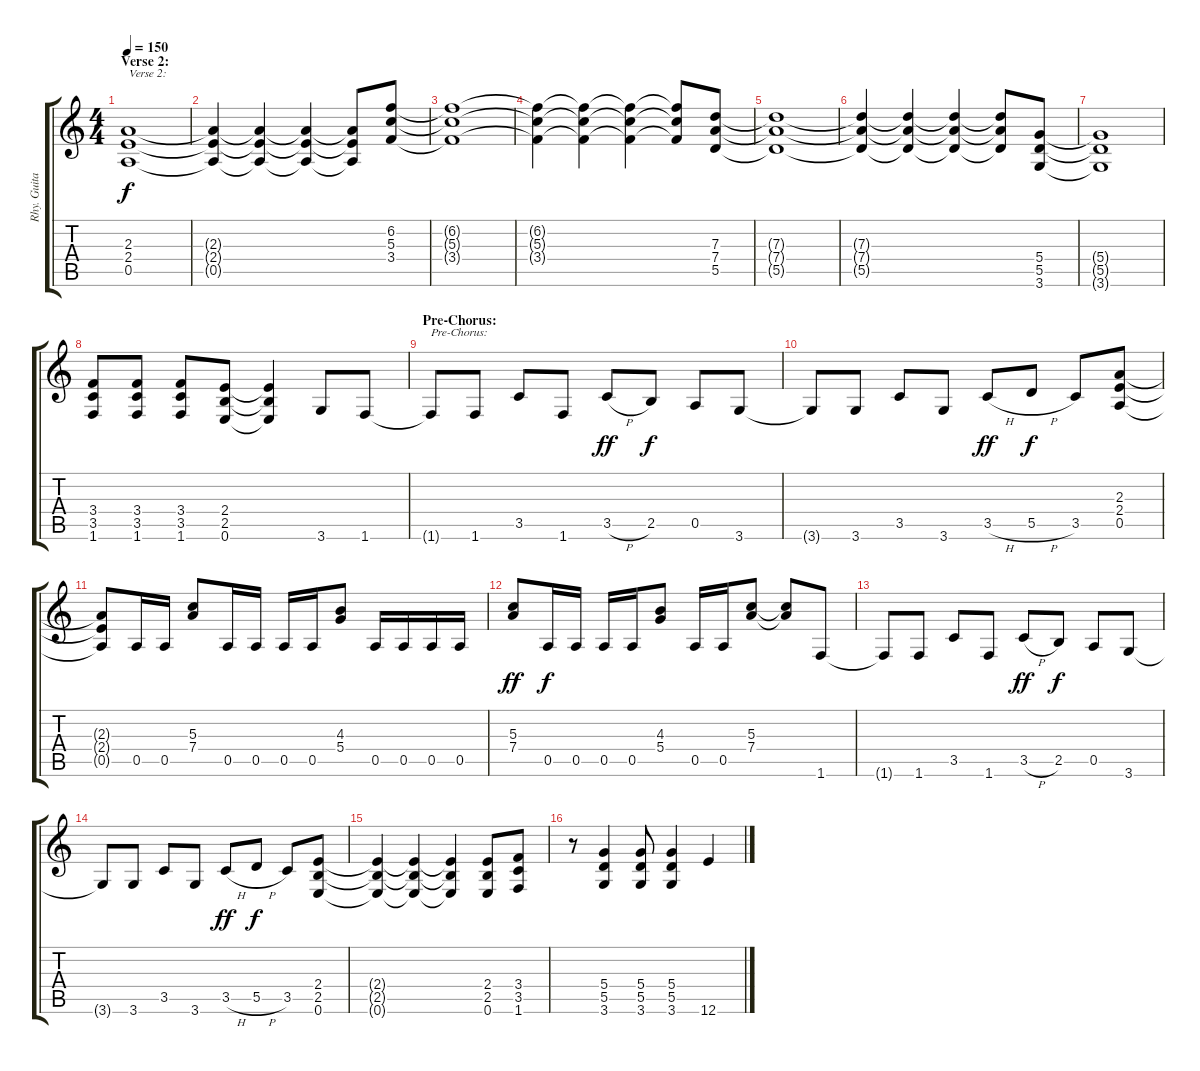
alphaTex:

\track ("Rhy. Guitar 1" "Rhy. Guita") {instrument distortionguitar}
\staff {score tabs}
\tuning (E4 B3 G3 D3 A2 E2) {hide}
\ts (4 4)
\section ("" "Verse 2:")
\tempo 150
\clef g2
\ks c
(2.3{t} 2.4{t} 0.5{t}).1{txt "Verse 2:" dy f} |
(2.3{t} 2.4{t} 0.5{t}).4 (2.3{t} 2.4{t} 0.5{t}).4 (2.3{t} 2.4{t} 0.5{t}).4 (2.3{t} 2.4{t} 0.5{t}).8 (6.2 5.3 3.4).8 |
(6.2{t} 5.3{t} 3.4{t}).1 |
(6.2{t} 5.3{t} 3.4{t}).4 (6.2{t} 5.3{t} 3.4{t}).4 (6.2{t} 5.3{t} 3.4{t}).4 (6.2{t} 5.3{t} 3.4{t}).8 (7.3 7.4 5.5).8 |
(7.3{t} 7.4{t} 5.5{t}).1 |
(7.3{t} 7.4{t} 5.5{t}).4 (7.3{t} 7.4{t} 5.5{t}).4 (7.3{t} 7.4{t} 5.5{t}).4 (7.3{t} 7.4{t} 5.5{t}).8 (5.4 5.5 3.6).8 |
(5.4{t} 5.5{t} 3.6{t}).1 |
(3.4 3.5 1.6).8 (3.4 3.5 1.6).8 (3.4 3.5 1.6).8 (2.4 2.5 0.6).8 (2.4{t} 2.5{t} 0.6{t}).4 3.6.8 1.6.8 |
\section ("" "Pre-Chorus:")
1.6{t}.8{txt "Pre-Chorus:"} 1.6.8 3.5.8 1.6.8 3.5{h}.8{dy ff} 2.5.8{dy f} 0.5.8 3.6.8 |
3.6{t}.8 3.6.8 3.5.8 3.6.8 3.5{h}.8{dy ff} 5.5{h}.8{dy f} 3.5.8 (2.3 2.4 0.5).8 |
(2.3{t} 2.4{t} 0.5{t}).8 0.5.16 0.5.16 (5.3 7.4).8 0.5.16 0.5.16 0.5.16 0.5.16 (4.3 5.4).8 0.5.16 0.5.16 0.5.16 0.5.16 |
(5.3 7.4).8{dy ff} 0.5.16{dy f} 0.5.16 0.5.16 0.5.16 (4.3 5.4).8 0.5.16 0.5.16 (5.3 7.4).8 (5.3{t} 7.4{t}).8 1.6.8 |
1.6{t}.8 1.6.8 3.5.8 1.6.8 3.5{h}.8{dy ff} 2.5.8{dy f} 0.5.8 3.6.8 |
3.6{t}.8 3.6.8 3.5.8 3.6.8 3.5{h}.8{dy ff} 5.5{h}.8{dy f} 3.5.8 (2.4 2.5 0.6).8 |
(2.4{t} 2.5{t} 0.6{t}).4 (2.4{t} 2.5{t} 0.6{t}).4 (2.4{t} 2.5{t} 0.6{t}).4 (2.4 2.5 0.6).8 (3.4 3.5 1.6).8 |
r.8 (5.4 5.5 3.6).4 (5.4 5.5 3.6).8 (5.4 5.5 3.6).4 12.6.4
